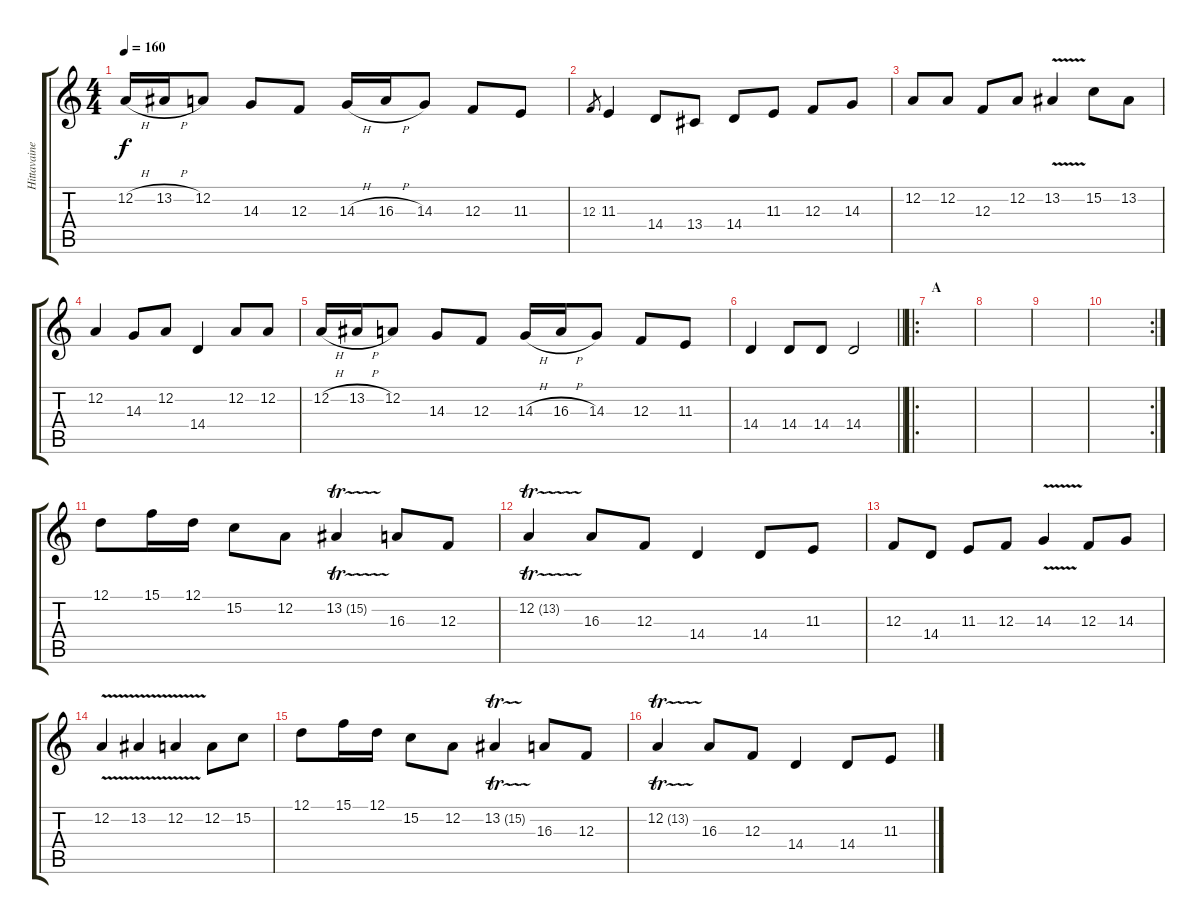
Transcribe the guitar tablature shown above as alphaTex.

\track ("Hittavainen" "Hittavaine") {instrument violin}
\staff {score tabs}
\tuning (D4 A3 F3 C3 G2 D2) {hide}
\ts (4 4)
\tempo 160
\clef g2
\ks c
12.2{h}.16{dy f} 13.2{h}.16 12.2.8 14.3.8 12.3.8 14.3{h}.16 16.3{h}.16 14.3.8 12.3.8 11.3.8 |
12.3.8{gr} 11.3.4 14.4.8 13.4.8 14.4.8 11.3.8 12.3.8 14.3.8 |
12.2.8 12.2.8 12.3.8 12.2.8 13.2{v}.4 15.2.8 13.2.8 |
12.2.4 14.3.8 12.2.8 14.4.4 12.2.8 12.2.8 |
12.2{h}.16 13.2{h}.16 12.2.8 14.3.8 12.3.8 14.3{h}.16 16.3{h}.16 14.3.8 12.3.8 11.3.8 |
\barLineRight lightlight
14.4.4 14.4.8 14.4.8 14.4.2 |
\ro
\section ("" "A")
|
|
|
\rc 2
|
12.1.8 15.1.16 12.1.16 15.2.8 12.2.8 13.2{tr (15 32)}.4 16.3.8 12.3.8 |
12.2{tr (13 32)}.4 16.3.8 12.3.8 14.4.4 14.4.8 11.3.8 |
12.3.8 14.4.8 11.3.8 12.3.8 14.3{v}.4 12.3.8 14.3.8 |
12.2{v}.4 13.2{v}.4 12.2{v}.4 12.2.8 15.2.8 |
12.1.8 15.1.16 12.1.16 15.2.8 12.2.8 13.2{tr (15 32)}.4 16.3.8 12.3.8 |
12.2{tr (13 32)}.4 16.3.8 12.3.8 14.4.4 14.4.8 11.3.8
